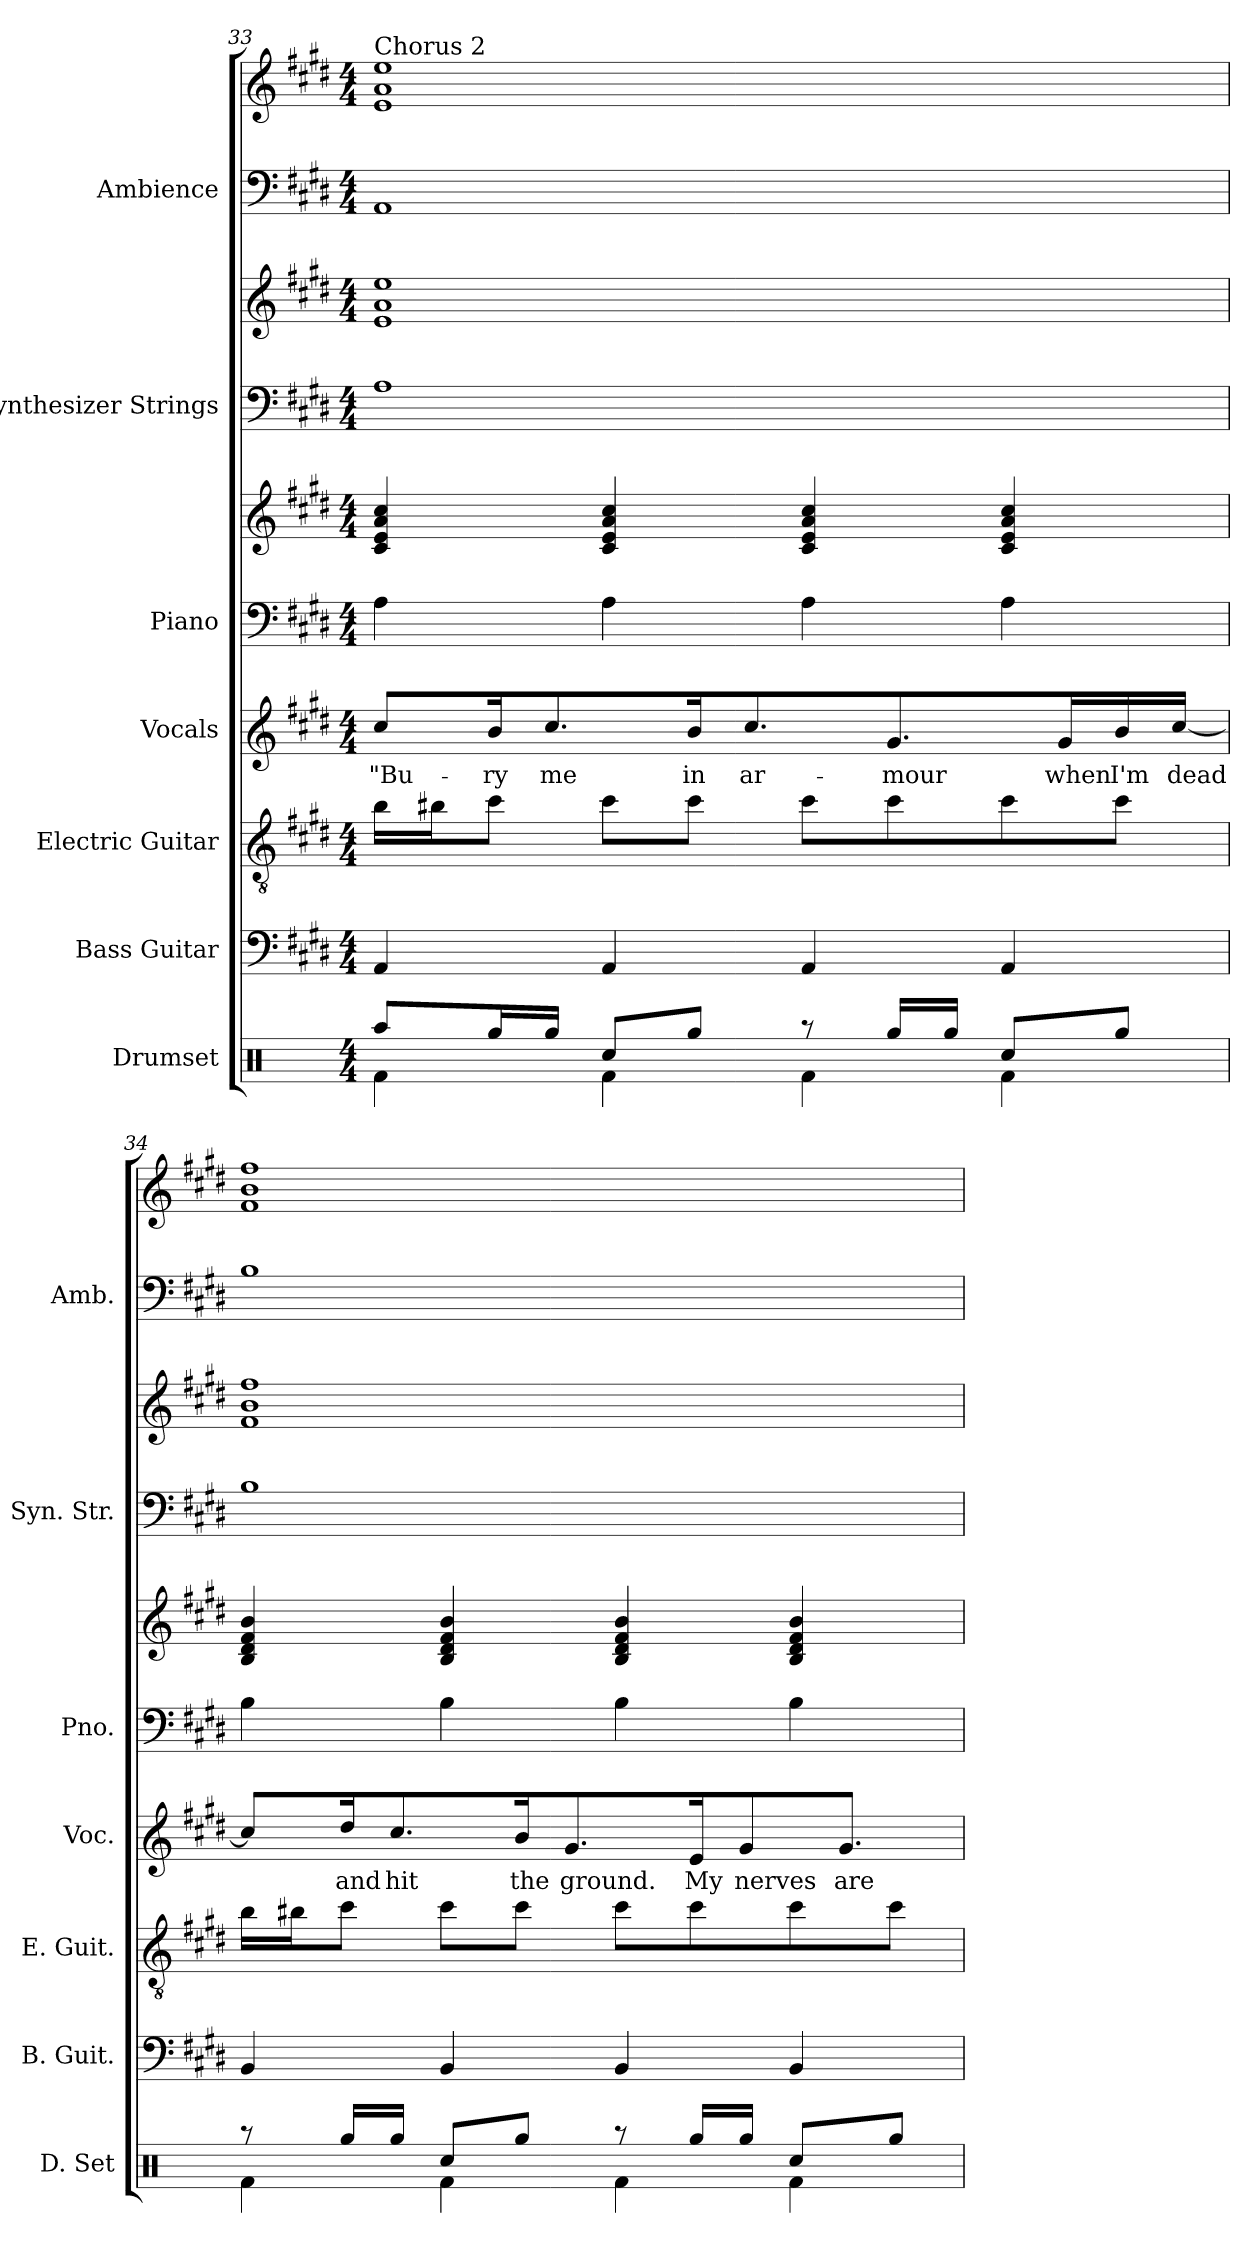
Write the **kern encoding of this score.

**kern	**kern	**kern	**kern	**text	**kern	**kern	**kern	**kern	**kern	**kern
*part7	*part6	*part5	*part4	*part4	*part3	*part3	*part2	*part2	*part1	*part1
*staff10	*staff9	*staff8	*staff7	*staff7	*staff6	*staff5	*staff4	*staff3	*staff2	*staff1
*I"Drumset	*I"Bass Guitar	*I"Electric Guitar	*I"Vocals	*	*I"Piano	*	*I"Synthesizer Strings	*	*I"Ambience	*
*I'D. Set	*I'B. Guit.	*I'E. Guit.	*I'Voc.	*	*I'Pno.	*	*I'Syn. Str.	*	*I'Amb.	*
!!LO:PB:g=z
*clefX	*clefF4	*clefGv2	*clefG2	*	*clefF4	*clefG2	*clefF4	*clefG2	*clefF4	*clefG2
*	*ITrd7c12	*	*	*	*	*	*	*	*	*
*k[]	*k[f#c#g#d#]	*k[f#c#g#d#]	*k[f#c#g#d#]	*	*k[f#c#g#d#]	*k[f#c#g#d#]	*k[f#c#g#d#]	*k[f#c#g#d#]	*k[f#c#g#d#]	*k[f#c#g#d#]
*M4/4	*M4/4	*M4/4	*M4/4	*	*M4/4	*M4/4	*M4/4	*M4/4	*M4/4	*M4/4
=33	=33	=33	=33	=33	=33	=33	=33	=33	=33	=33
*^	*	*	*	*	*	*	*	*	*	*
!	!	!	!	!	!	!	!	!	!	!	!LO:TX:a:t=Chorus 2
!	!	!	!	!	!LO:LY:b	!	!	!	!	!	!
8Raa/L	4Rf\	4AAA/	16b\LL	8cc#/L	"Bu-	4A\	4c#/ 4e/ 4a/ 4cc#/	1A	1e 1a 1ee	1AA	1e 1a 1ee
.	.	.	16b#X\J	.	.	.	.	.	.	.	.
!	!	!	!	!	!LO:LY:b	!	!	!	!	!	!
16Rgg/L	.	.	8cc#\J	16b/K	-ry	.	.	.	.	.	.
!	!	!	!	!	!LO:LY:b	!	!	!	!	!	!
16Rgg/JJ	.	.	.	8.cc#/	me	.	.	.	.	.	.
8Rcc/L	4Rf\	4AAA/	8cc#\L	.	.	4A\	4c#/ 4e/ 4a/ 4cc#/	.	.	.	.
!	!	!	!	!	!LO:LY:b	!	!	!	!	!	!
8Rgg/J	.	.	8cc#\J	16b/K	in	.	.	.	.	.	.
!	!	!	!	!	!LO:LY:b	!	!	!	!	!	!
.	.	.	.	8.cc#/	ar-	.	.	.	.	.	.
8r	4Rf\	4AAA/	8cc#\L	.	.	4A\	4c#/ 4e/ 4a/ 4cc#/	.	.	.	.
!	!	!	!	!	!LO:LY:b	!	!	!	!	!	!
16Rgg/LL	.	.	8cc#\	8.g#/	-mour	.	.	.	.	.	.
16Rgg/JJ	.	.	.	.	.	.	.	.	.	.	.
8Rcc/L	4Rf\	4AAA/	8cc#\	.	.	4A\	4c#/ 4e/ 4a/ 4cc#/	.	.	.	.
!	!	!	!	!	!LO:LY:b	!	!	!	!	!	!
.	.	.	.	16g#/L	when	.	.	.	.	.	.
!	!	!	!	!	!LO:LY:b	!	!	!	!	!	!
8Rgg/J	.	.	8cc#\J	16b/	I'm	.	.	.	.	.	.
!	!	!	!	!	!LO:LY:b	!	!	!	!	!	!
.	.	.	.	[16cc#/JJ	dead	.	.	.	.	.	.
=34	=34	=34	=34	=34	=34	=34	=34	=34	=34	=34	=34
8r	4Rf\	4BBB/	16b\LL	8cc#/L]	.	4B\	4B/ 4d#/ 4f#/ 4b/	1B	1f# 1b 1ff#	1B	1f# 1b 1ff#
.	.	.	16b#X\J	.	.	.	.	.	.	.	.
!	!	!	!	!	!LO:LY:b	!	!	!	!	!	!
16Rgg/LL	.	.	8cc#\J	16dd#/K	and	.	.	.	.	.	.
!	!	!	!	!	!LO:LY:b	!	!	!	!	!	!
16Rgg/JJ	.	.	.	8.cc#/	hit	.	.	.	.	.	.
8Rcc/L	4Rf\	4BBB/	8cc#\L	.	.	4B\	4B/ 4d#/ 4f#/ 4b/	.	.	.	.
!	!	!	!	!	!LO:LY:b	!	!	!	!	!	!
8Rgg/J	.	.	8cc#\J	16b/K	the	.	.	.	.	.	.
!	!	!	!	!	!LO:LY:b	!	!	!	!	!	!
.	.	.	.	8.g#/	ground.	.	.	.	.	.	.
8r	4Rf\	4BBB/	8cc#\L	.	.	4B\	4B/ 4d#/ 4f#/ 4b/	.	.	.	.
!	!	!	!	!	!LO:LY:b	!	!	!	!	!	!
16Rgg/LL	.	.	8cc#\	16e/K	My	.	.	.	.	.	.
!	!	!	!	!	!LO:LY:b	!	!	!	!	!	!
16Rgg/JJ	.	.	.	8g#/	nerves	.	.	.	.	.	.
8Rcc/L	4Rf\	4BBB/	8cc#\	.	.	4B\	4B/ 4d#/ 4f#/ 4b/	.	.	.	.
!	!	!	!	!	!LO:LY:b	!	!	!	!	!	!
.	.	.	.	8.g#/J	are	.	.	.	.	.	.
8Rgg/J	.	.	8cc#\J	.	.	.	.	.	.	.	.
*v	*v	*	*	*	*	*	*	*	*	*	*
=	=	=	=	=	=	=	=	=	=	=
*-	*-	*-	*-	*-	*-	*-	*-	*-	*-	*-
